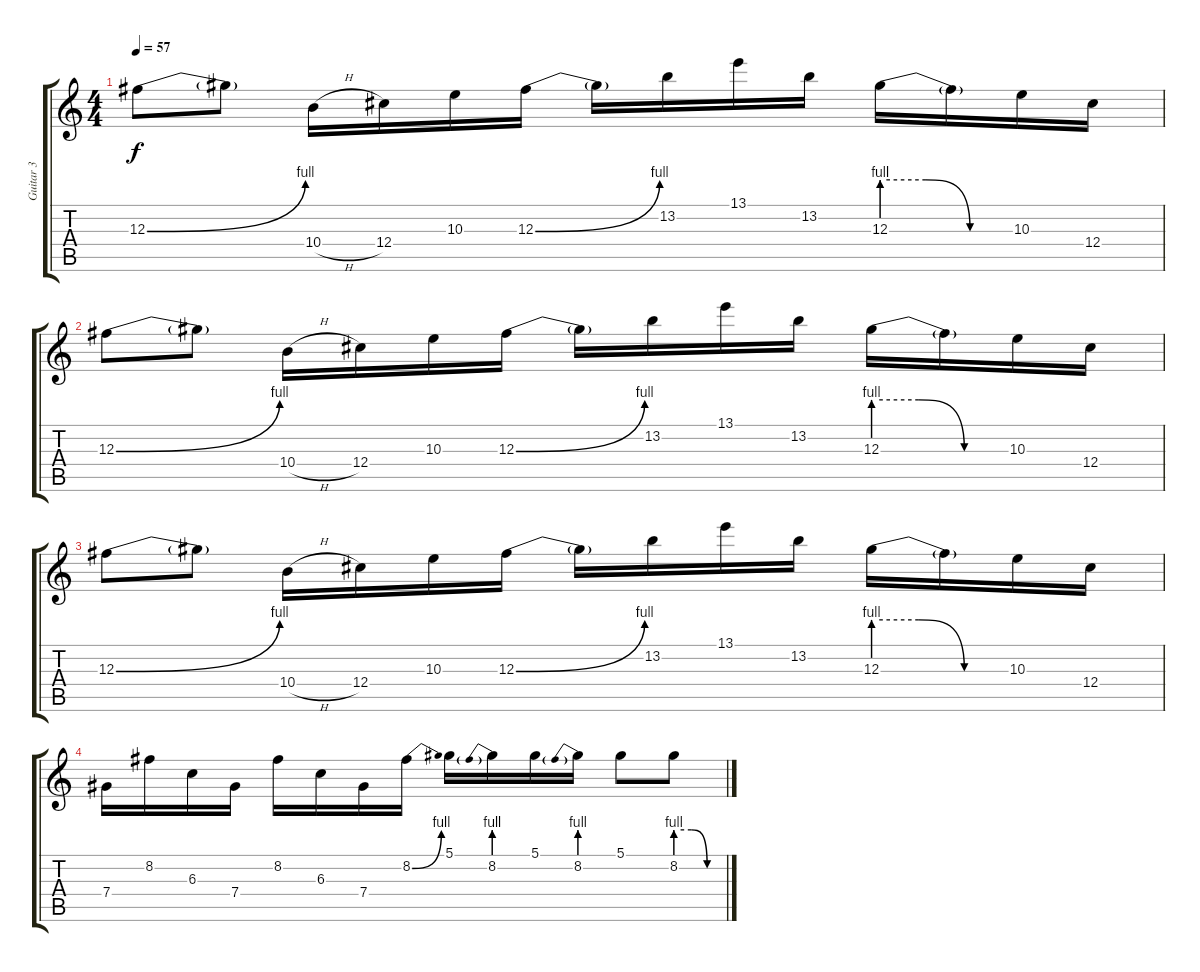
\track ("Guitar 3" "Guitar 3") {instrument overdrivenguitar}
\staff {score tabs}
\tuning (Eb4 Bb3 Gb3 Db3 Ab2 Eb2) {hide}
\ts (4 4)
\tempo 57
\clef g2
\ks c
12.3{be (bend 0 0 60 4)}.8{dy f} 12.3{t}.8 10.4{h}.16 12.4.16 10.3.16 12.3{be (bend 0 0 60 4)}.16 12.3{t}.16 13.2.16 13.1.16 13.2.16 12.3{be (custom 0 4 20 4 40 0 60 0)}.16 12.3{t}.16 10.3.16 12.4.16 |
12.3{be (bend 0 0 60 4)}.8 12.3{t}.8 10.4{h}.16 12.4.16 10.3.16 12.3{be (bend 0 0 60 4)}.16 12.3{t}.16 13.2.16 13.1.16 13.2.16 12.3{be (custom 0 4 20 4 40 0 60 0)}.16 12.3{t}.16 10.3.16 12.4.16 |
12.3{be (bend 0 0 60 4)}.8 12.3{t}.8 10.4{h}.16 12.4.16 10.3.16 12.3{be (bend 0 0 60 4)}.16 12.3{t}.16 13.2.16 13.1.16 13.2.16 12.3{be (custom 0 4 20 4 40 0 60 0)}.16 12.3{t}.16 10.3.16 12.4.16 |
7.4.16 8.2.16 6.3.16 7.4.16 8.2.16 6.3.16 7.4.16 8.2{be (bend 0 0 60 4)}.16 5.1.16 8.2{be (prebend 0 4 60 4)}.16 5.1.16 8.2{be (prebend 0 4 60 4)}.16 5.1.8 8.2{be (custom 0 4 20 4 40 0 60 0)}.8
